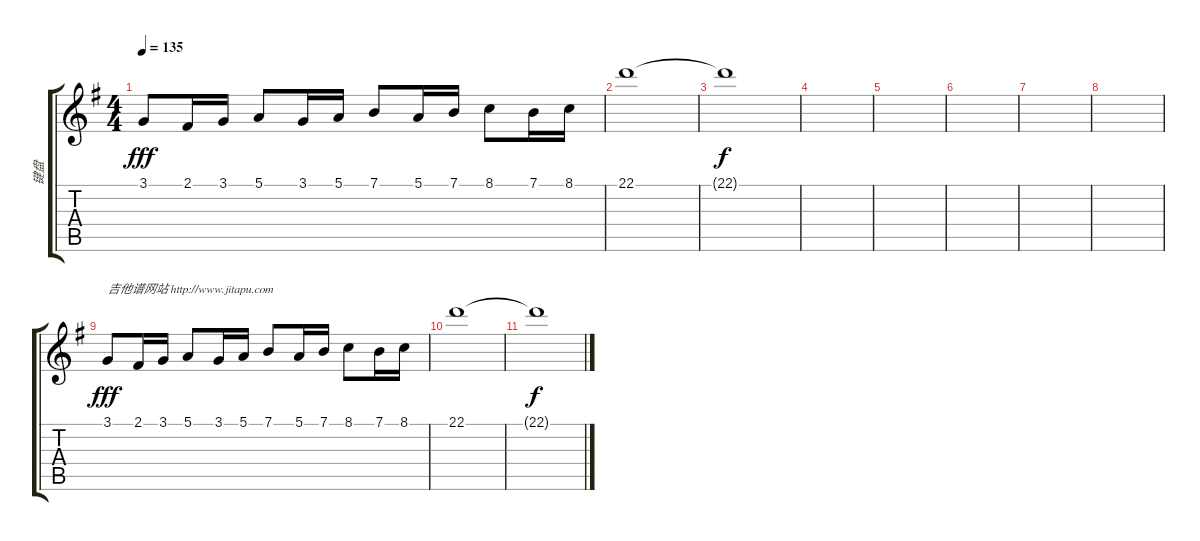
\track ("键盘" "键盘") {instrument stringensemble1}
\staff {score tabs}
\tuning (E4 B3 G3 D3 A2 E2) {hide}
\ts (4 4)
\tempo 135
\clef g2
\ks g
3.1.8{dy fff} 2.1.16 3.1.16 5.1.8 3.1.16 5.1.16 7.1.8 5.1.16 7.1.16 8.1.8 7.1.16 8.1.16 |
22.1.1 |
22.1{t}.1{dy f} |
|
|
|
|
|
3.1.8{txt "吉他谱网站 http://www.jitapu.com" dy fff} 2.1.16 3.1.16 5.1.8 3.1.16 5.1.16 7.1.8 5.1.16 7.1.16 8.1.8 7.1.16 8.1.16 |
22.1.1 |
22.1{t}.1{dy f}
